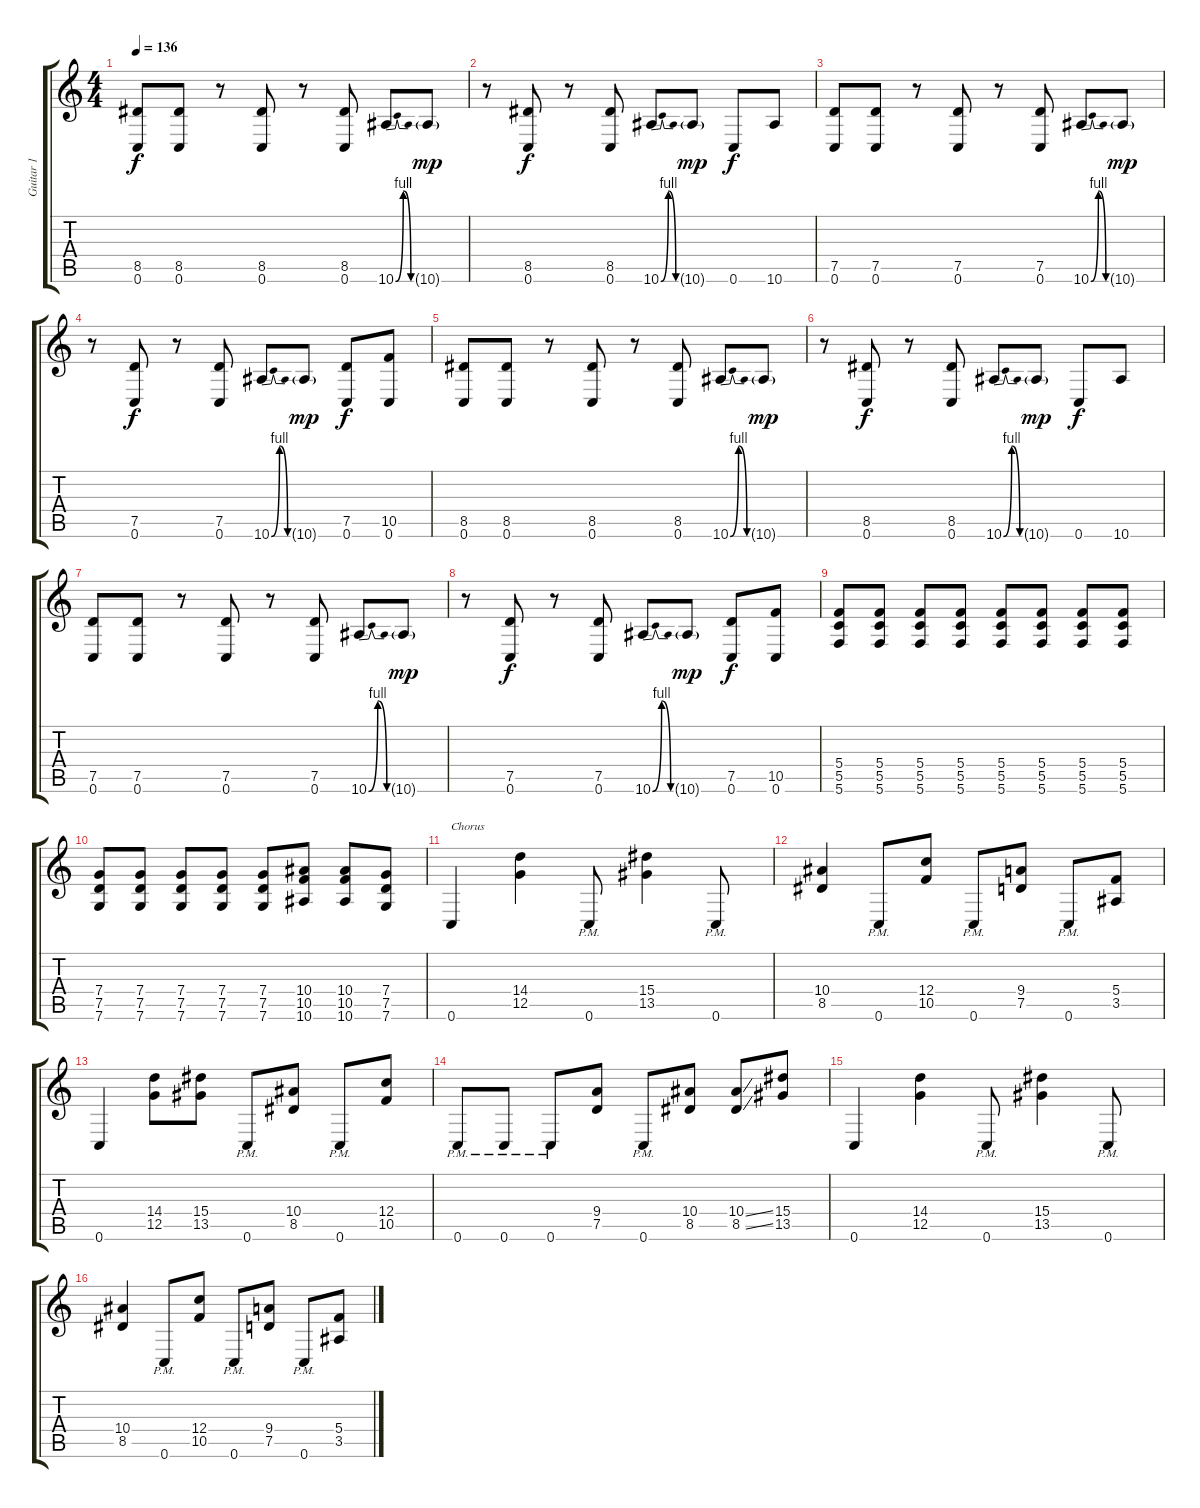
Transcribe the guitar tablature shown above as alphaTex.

\track ("Guitar 1" "Guitar 1") {instrument distortionguitar}
\staff {score tabs}
\tuning (D4 A3 F3 C3 G2 C2) {hide}
\ts (4 4)
\tempo 136
\clef g2
\ks c
(8.5 0.6).8{dy f} (8.5 0.6).8 r.8 (8.5 0.6).8 r.8 (8.5 0.6).8 10.6{be (bendrelease 0 0 30 4 30 4 60 0)}.8 10.6{g}.8{dy mp} |
r.8 (8.5 0.6).8{dy f} r.8 (8.5 0.6).8 10.6{be (bendrelease 0 0 30 4 30 4 60 0)}.8 10.6{g}.8{dy mp} 0.6.8{dy f} 10.6.8 |
(7.5 0.6).8 (7.5 0.6).8 r.8 (7.5 0.6).8 r.8 (7.5 0.6).8 10.6{be (bendrelease 0 0 30 4 30 4 60 0)}.8 10.6{g}.8{dy mp} |
r.8 (7.5 0.6).8{dy f} r.8 (7.5 0.6).8 10.6{be (bendrelease 0 0 30 4 30 4 60 0)}.8 10.6{g}.8{dy mp} (7.5 0.6).8{dy f} (10.5 0.6).8 |
(8.5 0.6).8 (8.5 0.6).8 r.8 (8.5 0.6).8 r.8 (8.5 0.6).8 10.6{be (bendrelease 0 0 30 4 30 4 60 0)}.8 10.6{g}.8{dy mp} |
r.8 (8.5 0.6).8{dy f} r.8 (8.5 0.6).8 10.6{be (bendrelease 0 0 30 4 30 4 60 0)}.8 10.6{g}.8{dy mp} 0.6.8{dy f} 10.6.8 |
(7.5 0.6).8 (7.5 0.6).8 r.8 (7.5 0.6).8 r.8 (7.5 0.6).8 10.6{be (bendrelease 0 0 30 4 30 4 60 0)}.8 10.6{g}.8{dy mp} |
r.8 (7.5 0.6).8{dy f} r.8 (7.5 0.6).8 10.6{be (bendrelease 0 0 30 4 30 4 60 0)}.8 10.6{g}.8{dy mp} (7.5 0.6).8{dy f} (10.5 0.6).8 |
(5.4 5.5 5.6).8 (5.4 5.5 5.6).8 (5.4 5.5 5.6).8 (5.4 5.5 5.6).8 (5.4 5.5 5.6).8 (5.4 5.5 5.6).8 (5.4 5.5 5.6).8 (5.4 5.5 5.6).8 |
(7.4 7.5 7.6).8 (7.4 7.5 7.6).8 (7.4 7.5 7.6).8 (7.4 7.5 7.6).8 (7.4 7.5 7.6).8 (10.4 10.5 10.6).8 (10.4 10.5 10.6).8 (7.4 7.5 7.6).8 |
0.6.4{txt "Chorus"} (14.4 12.5).4 0.6{pm}.8 (15.4 13.5).4 0.6{pm}.8 |
(10.4 8.5).4 0.6{pm}.8 (12.4 10.5).8 0.6{pm}.8 (9.4 7.5).8 0.6{pm}.8 (5.4 3.5).8 |
0.6.4 (14.4 12.5).8 (15.4 13.5).8 0.6{pm}.8 (10.4 8.5).8 0.6{pm}.8 (12.4 10.5).8 |
0.6{pm}.8 0.6{pm}.8 0.6{pm}.8 (9.4 7.5).8 0.6{pm}.8 (10.4 8.5).8 (10.4{ss} 8.5{ss}).8 (15.4 13.5).8 |
0.6.4 (14.4 12.5).4 0.6{pm}.8 (15.4 13.5).4 0.6{pm}.8 |
(10.4 8.5).4 0.6{pm}.8 (12.4 10.5).8 0.6{pm}.8 (9.4 7.5).8 0.6{pm}.8 (5.4 3.5).8
